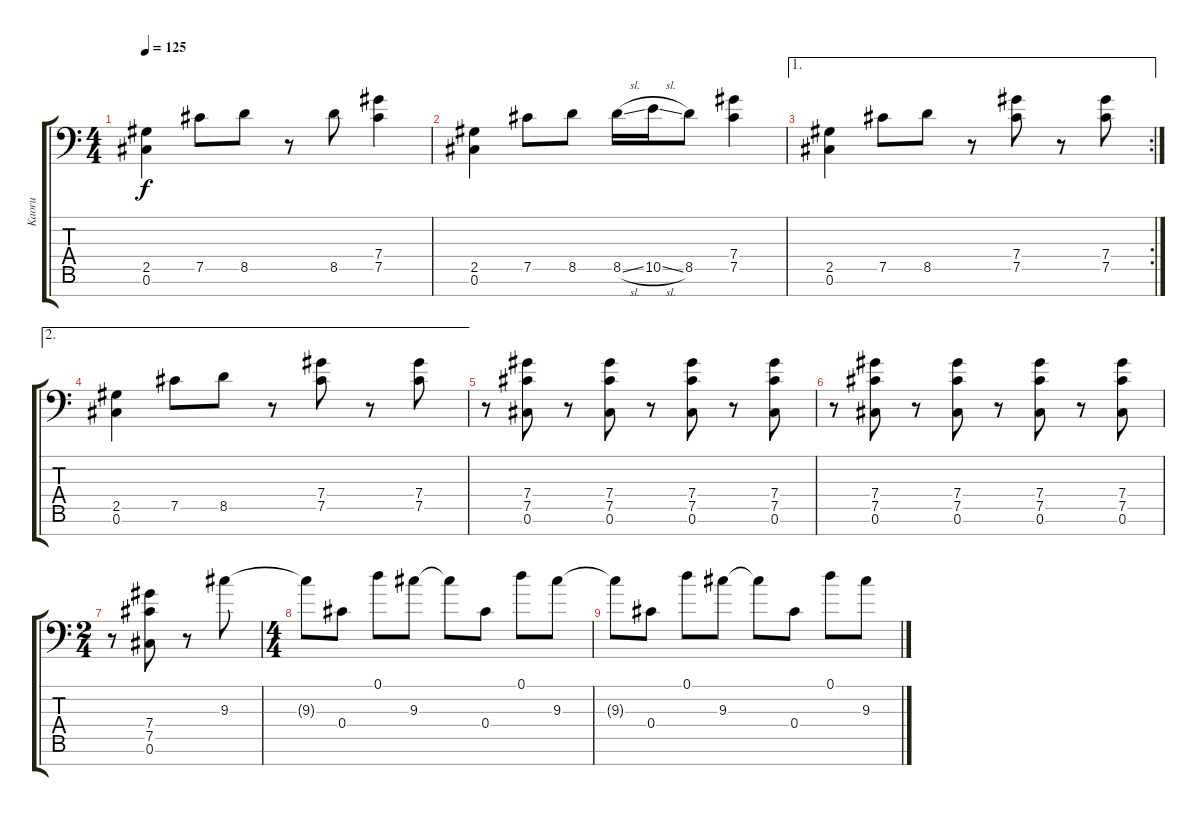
\track ("Kaoru" "Kaoru") {instrument distortionguitar}
\staff {score tabs}
\tuning (D4 Ab3 E3 Db3 Gb2 Db2 Ab1) {hide}
\ts (4 4)
\tempo 125
\clef f4
\ks c
(2.5 0.6).4{dy f} 7.5.8 8.5.8 r.8 8.5.8 (7.4 7.5).4 |
(2.5 0.6).4 7.5.8 8.5.8 8.5{sl}.16 10.5{sl}.16 8.5.8 (7.4 7.5).4 |
\ae 1
\rc 2
(2.5 0.6).4 7.5.8 8.5.8 r.8 (7.4 7.5).8 r.8 (7.4 7.5).8 |
\ae 2
(2.5 0.6).4 7.5.8 8.5.8 r.8 (7.4 7.5).8 r.8 (7.4 7.5).8 |
r.8 (7.4 7.5 0.6).8 r.8 (7.4 7.5 0.6).8 r.8 (7.4 7.5 0.6).8 r.8 (7.4 7.5 0.6).8 |
r.8 (7.4 7.5 0.6).8 r.8 (7.4 7.5 0.6).8 r.8 (7.4 7.5 0.6).8 r.8 (7.4 7.5 0.6).8 |
\ts (2 4)
r.8 (7.4 7.5 0.6).8 r.8 9.3.8{instrument electricguitarclean} |
\ts (4 4)
9.3{t}.8 0.4.8 0.1.8 9.3.8 9.3{t}.8 0.4.8 0.1.8 9.3.8 |
9.3{t}.8 0.4.8 0.1.8 9.3.8 9.3{t}.8 0.4.8 0.1.8 9.3.8
